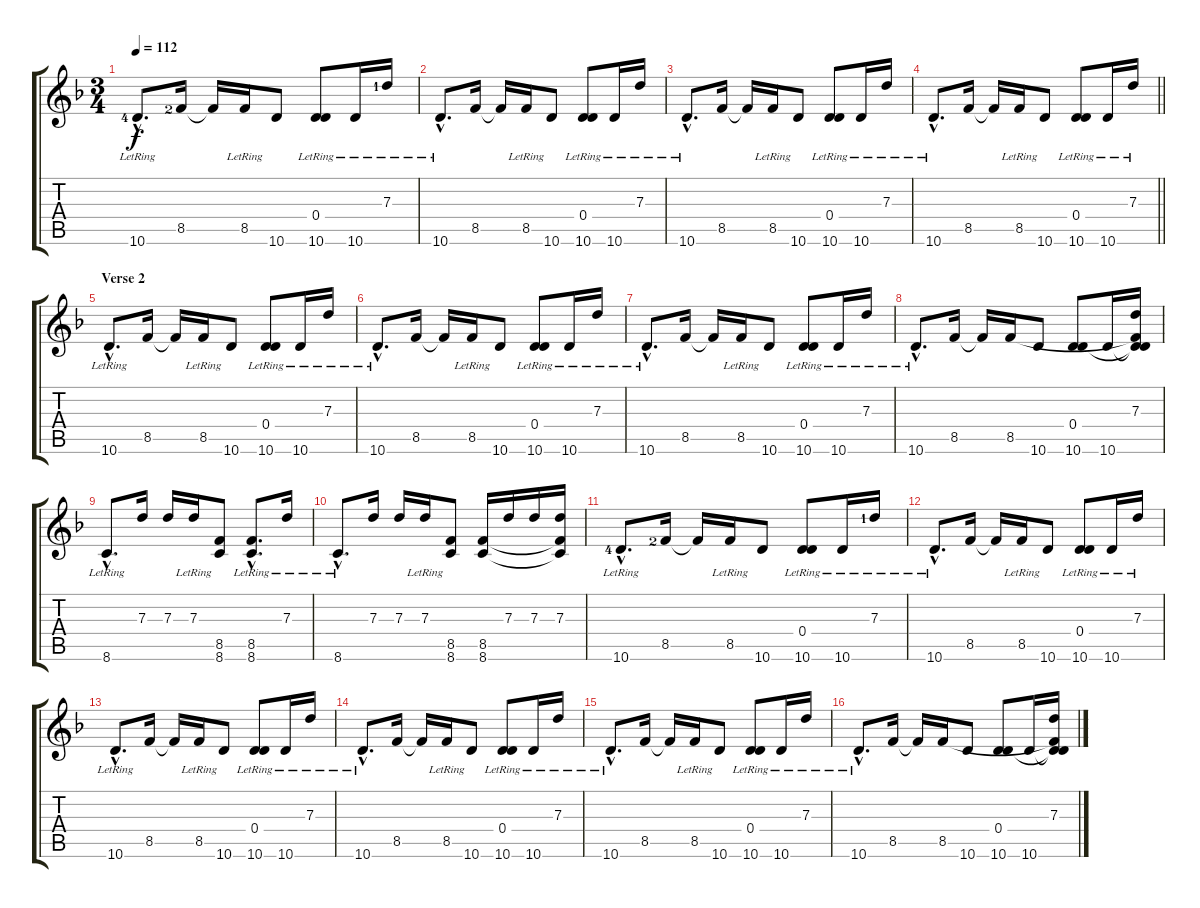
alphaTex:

\track "" {instrument electricguitarmuted}
\staff {score tabs}
\tuning (E4 B3 G3 D3 A2 E2) {hide}
\ts (3 4)
\tempo 112
\clef g2
\ks dminor
10.6{hac lr lf 5}.8{d dy f instrument electricguitarmuted} 8.5{lf 3}.16 8.5{t}.16 8.5{lr}.16 10.6.8 (0.4{lr} 10.6).8 10.6{lr}.16 7.3{lr lf 2}.16 |
10.6{hac lr}.8{d} 8.5.16 8.5{t}.16 8.5{lr}.16 10.6.8 (0.4{lr} 10.6).8 10.6{lr}.16 7.3{lr}.16 |
10.6{hac lr}.8{d} 8.5.16 8.5{t}.16 8.5{lr}.16 10.6.8 (0.4{lr} 10.6).8 10.6{lr}.16 7.3{lr}.16 |
\barLineRight lightlight
10.6{hac lr}.8{d} 8.5.16 8.5{t}.16 8.5{lr}.16 10.6.8 (0.4{lr} 10.6).8 10.6{lr}.16 7.3{lr}.16 |
\section ("" "Verse 2")
10.6{hac lr}.8{d} 8.5.16 8.5{t}.16 8.5{lr}.16 10.6.8 (0.4{lr} 10.6).8 10.6{lr}.16 7.3{lr}.16 |
10.6{hac lr}.8{d} 8.5.16 8.5{t}.16 8.5{lr}.16 10.6.8 (0.4{lr} 10.6).8 10.6{lr}.16 7.3{lr}.16 |
10.6{hac lr}.8{d} 8.5.16 8.5{t}.16 8.5{lr}.16 10.6.8 (0.4{lr} 10.6).8 10.6{lr}.16 7.3{lr}.16 |
10.6{hac lr}.8{d} 8.5.16 8.5{t}.16 8.5.16 10.6.8 (0.4 10.6).8 10.6.16 (7.3 0.4{t} 8.5{t} 10.6{t}).16 |
8.6{hac lr}.8{d instrument acousticguitarsteel} 7.3.16 7.3.16 7.3{lr}.16 (8.5 8.6).8 (8.5{hac lr} 8.6{hac lr}).8{d} 7.3{lr}.16 |
8.6{hac lr}.8{d instrument acousticguitarsteel} 7.3.16 7.3.16 7.3{lr}.16 (8.5 8.6).8 (8.5 8.6).16 7.3.16 7.3.16 (7.3 8.5{t} 8.6{t}).16 |
10.6{hac lr lf 5}.8{d instrument electricguitarmuted} 8.5{lf 3}.16 8.5{t}.16 8.5{lr}.16 10.6.8 (0.4{lr} 10.6).8 10.6{lr}.16 7.3{lr lf 2}.16 |
10.6{hac lr}.8{d} 8.5.16 8.5{t}.16 8.5{lr}.16 10.6.8 (0.4{lr} 10.6).8 10.6{lr}.16 7.3{lr}.16 |
10.6{hac lr}.8{d} 8.5.16 8.5{t}.16 8.5{lr}.16 10.6.8 (0.4{lr} 10.6).8 10.6{lr}.16 7.3{lr}.16 |
10.6{hac lr}.8{d} 8.5.16 8.5{t}.16 8.5{lr}.16 10.6.8 (0.4{lr} 10.6).8 10.6{lr}.16 7.3{lr}.16 |
10.6{hac lr}.8{d} 8.5.16 8.5{t}.16 8.5{lr}.16 10.6.8 (0.4{lr} 10.6).8 10.6{lr}.16 7.3{lr}.16 |
10.6{hac lr}.8{d} 8.5.16 8.5{t}.16 8.5.16 10.6.8 (0.4 10.6).8 10.6.16 (7.3 0.4{t} 8.5{t} 10.6{t}).16
